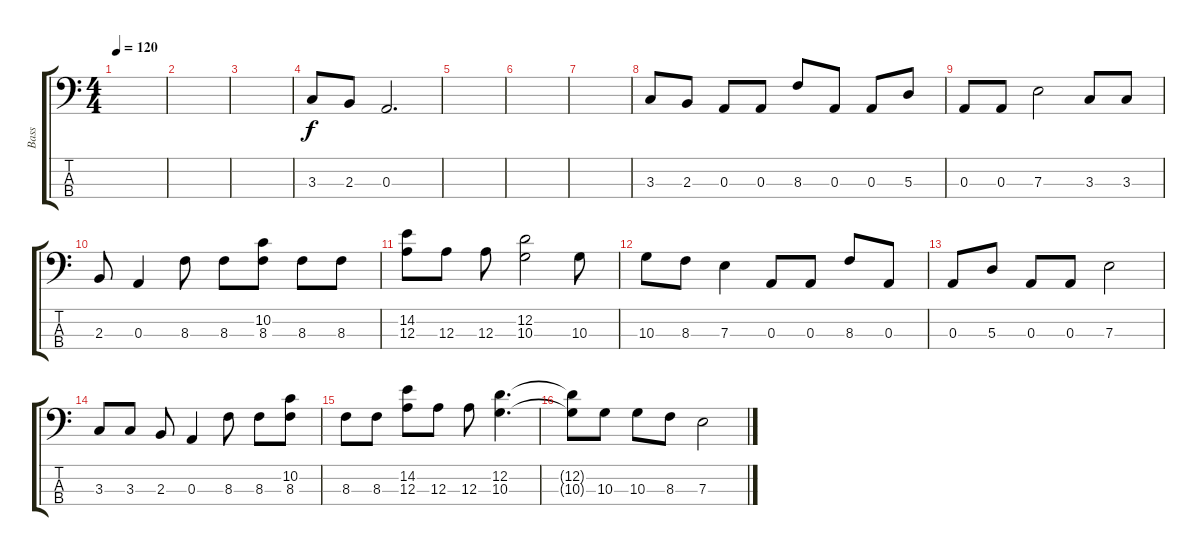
\track ("Bass" "Bass") {instrument electricbasspick}
\staff {score tabs}
\tuning (G2 D2 A1 E1) {hide}
\ts (4 4)
\tempo 120
\clef f4
\ks c
|
|
|
3.3.8 2.3.8 0.3.2{d} |
|
|
|
3.3.8 2.3.8 0.3.8 0.3.8 8.3.8 0.3.8 0.3.8 5.3.8 |
0.3.8 0.3.8 7.3.2 3.3.8 3.3.8 |
2.3.8 0.3.4 8.3.8 8.3.8 (10.2 8.3).8 8.3.8 8.3.8 |
(14.2 12.3).8 12.3.8 12.3.8 (12.2 10.3).2 10.3.8 |
10.3.8 8.3.8 7.3.4 0.3.8 0.3.8 8.3.8 0.3.8 |
0.3.8 5.3.8 0.3.8 0.3.8 7.3.2 |
3.3.8 3.3.8 2.3.8 0.3.4 8.3.8 8.3.8 (10.2 8.3).8 |
8.3.8 8.3.8 (14.2 12.3).8 12.3.8 12.3.8 (12.2 10.3).4{d} |
(12.2{t} 10.3{t}).8 10.3.8 10.3.8 8.3.8 7.3.2
